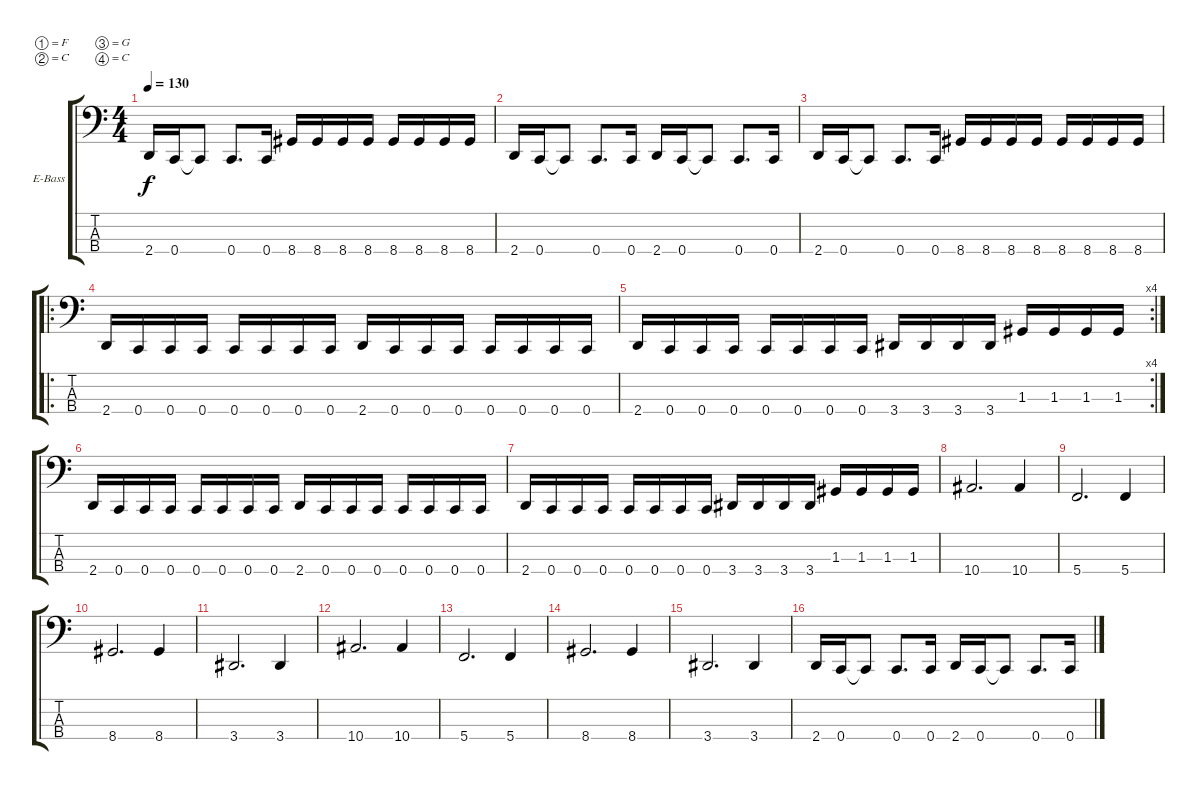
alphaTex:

\bracketExtendMode groupsimilarinstruments
\firstSystemTrackNameOrientation horizontal
\otherSystemsTrackNameOrientation horizontal
\track ("Bass" "E-Bass") {instrument slapbass1}
\staff {score tabs}
\tuning (F2 C2 G1 C1)
\ts (4 4)
\tempo 130
\clef f4
\ks c
2.4.16{dy f} 0.4.16 0.4{t}.8 0.4.8{d} 0.4.16 8.4.16 8.4.16 8.4.16 8.4.16 8.4.16 8.4.16 8.4.16 8.4.16 |
2.4.16 0.4.16 0.4{t}.8 0.4.8{d} 0.4.16 2.4.16 0.4.16 0.4{t}.8 0.4.8{d} 0.4.16 |
2.4.16 0.4.16 0.4{t}.8 0.4.8{d} 0.4.16 8.4.16 8.4.16 8.4.16 8.4.16 8.4.16 8.4.16 8.4.16 8.4.16 |
\ro
2.4.16 0.4.16 0.4.16 0.4.16 0.4.16 0.4.16 0.4.16 0.4.16 2.4.16 0.4.16 0.4.16 0.4.16 0.4.16 0.4.16 0.4.16 0.4.16 |
\rc 4
2.4.16 0.4.16 0.4.16 0.4.16 0.4.16 0.4.16 0.4.16 0.4.16 3.4.16 3.4.16 3.4.16 3.4.16 1.3.16 1.3.16 1.3.16 1.3.16 |
2.4.16 0.4.16 0.4.16 0.4.16 0.4.16 0.4.16 0.4.16 0.4.16 2.4.16 0.4.16 0.4.16 0.4.16 0.4.16 0.4.16 0.4.16 0.4.16 |
2.4.16 0.4.16 0.4.16 0.4.16 0.4.16 0.4.16 0.4.16 0.4.16 3.4.16 3.4.16 3.4.16 3.4.16 1.3.16 1.3.16 1.3.16 1.3.16 |
10.4.2{d} 10.4.4 |
5.4.2{d} 5.4.4 |
8.4.2{d} 8.4.4 |
3.4.2{d} 3.4.4 |
10.4.2{d} 10.4.4 |
5.4.2{d} 5.4.4 |
8.4.2{d} 8.4.4 |
3.4.2{d} 3.4.4 |
2.4.16 0.4.16 0.4{t}.8 0.4.8{d} 0.4.16 2.4.16 0.4.16 0.4{t}.8 0.4.8{d} 0.4.16
